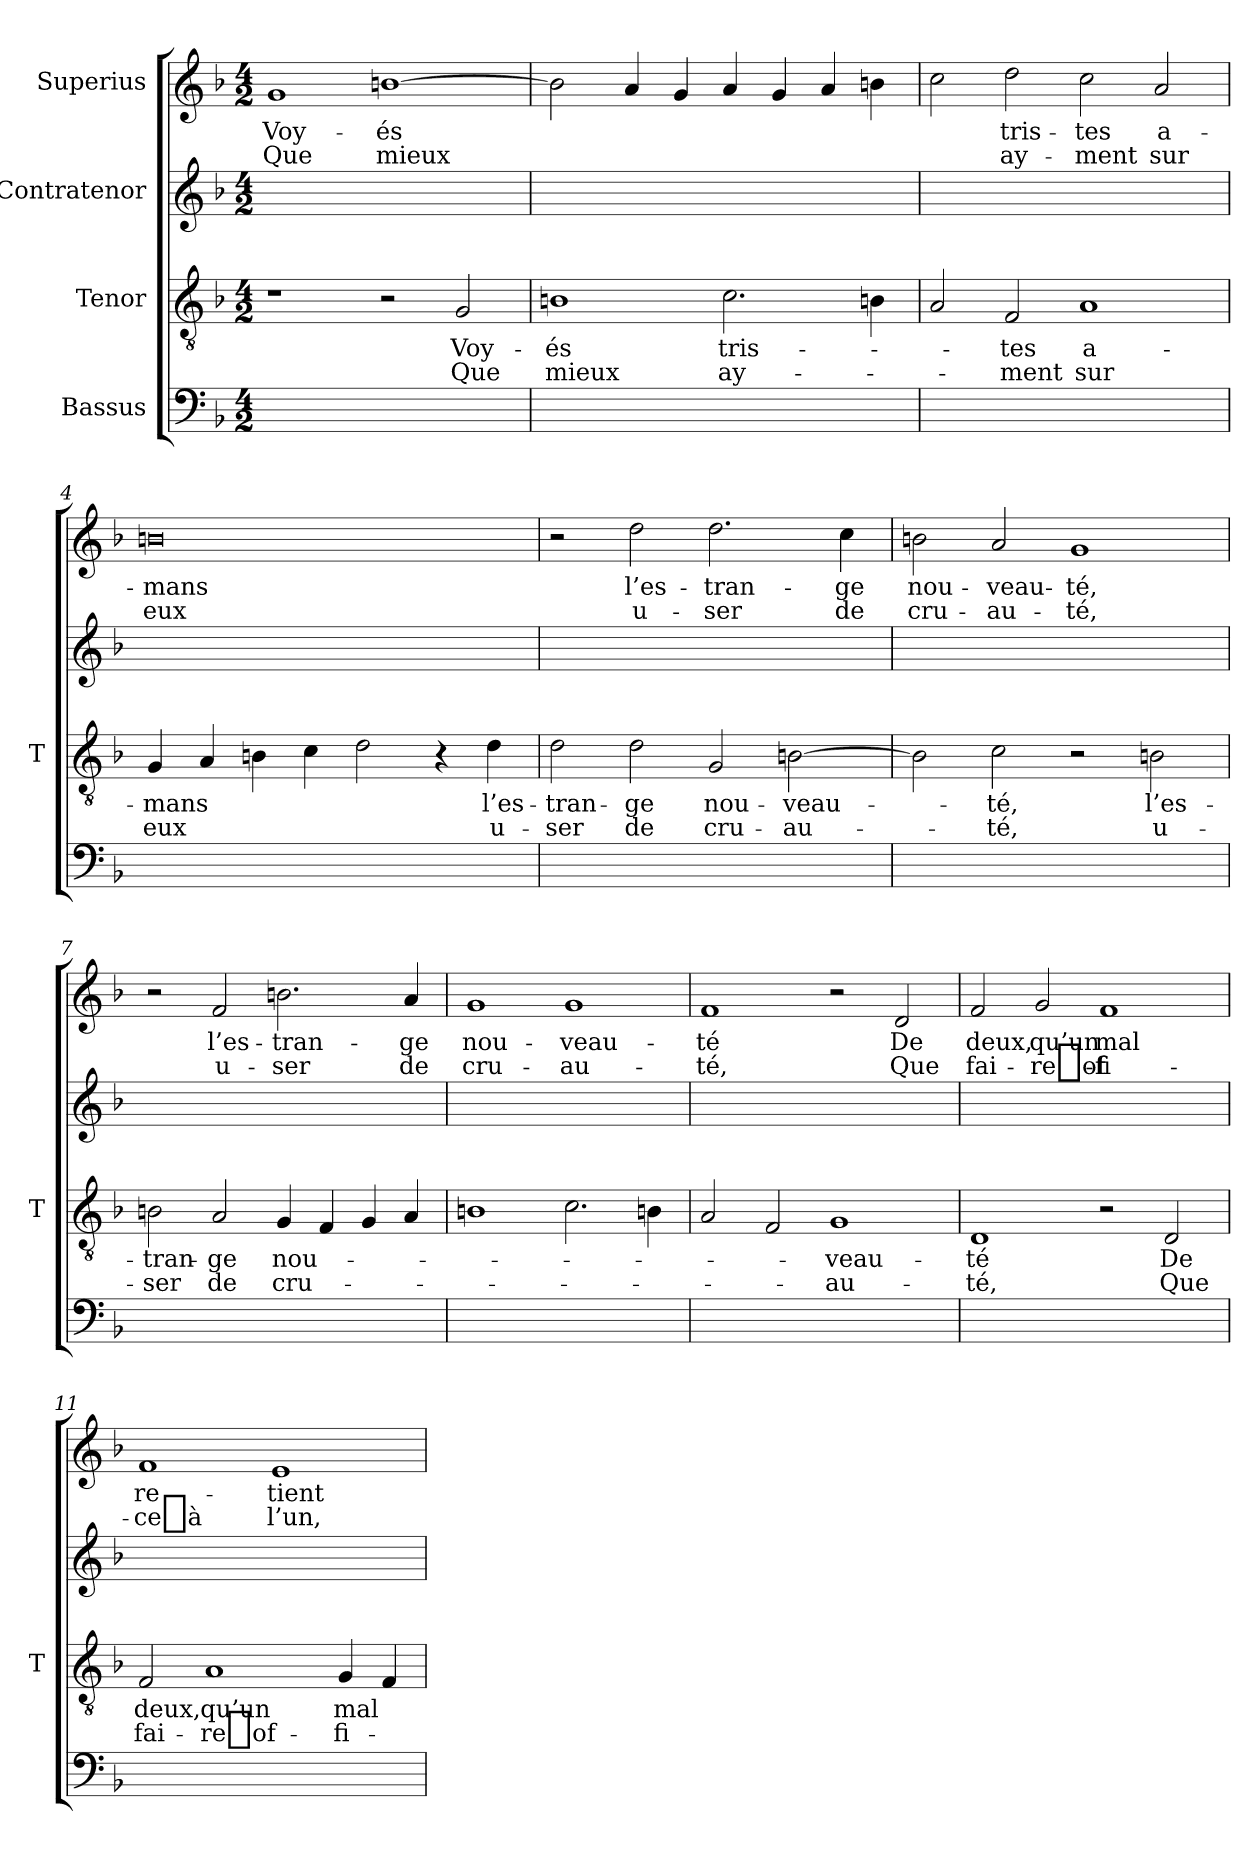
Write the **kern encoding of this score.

**kern	**kern	**text	**text	**kern	**kern	**text	**text
*part4	*part3	*part3	*part3	*part2	*part1	*part1	*part1
*staff4	*staff3	*staff3	*staff3	*staff2	*staff1	*staff1	*staff1
*I"Bassus	*I"Tenor	*	*	*I"Contratenor	*I"Superius	*	*
*	*I'T	*	*	*	*	*	*
*clefF4	*clefGv2	*	*	*clefG2	*clefG2	*	*
*k[b-]	*k[b-]	*	*	*k[b-]	*k[b-]	*	*
*M4/2	*M4/2	*	*	*M4/2	*M4/2	*	*
=1	=1	=1	=1	=1	=1	=1	=1
0ryy	1r	.	.	0ryy	1g	Voy-	-Que
.	2r	.	.	.	[1bn	-és	-mieux
.	2G	Voy-	-Que	.	.	.	.
=2	=2	=2	=2	=2	=2	=2	=2
0ryy	1Bn	-és	-mieux	0ryy	2b]	.	.
.	.	.	.	.	4a	.	.
.	.	.	.	.	4g	.	.
.	2.c	tris-	ay-	.	4a	.	.
.	.	.	.	.	4g	.	.
.	.	.	.	.	4a	.	.
.	4Bn	.	.	.	4bn	.	.
=3	=3	=3	=3	=3	=3	=3	=3
0ryy	2A	.	.	0ryy	2cc	.	.
.	2F	-tes	-ment	.	2dd	tris-	ay-
.	1A	a-	-sur	.	2cc	-tes	-ment
.	.	.	.	.	2a	a-	-sur
=4	=4	=4	=4	=4	=4	=4	=4
0ryy	4G	-mans	-eux	0ryy	0bn	-mans	-eux
.	4A	.	.	.	.	.	.
.	4Bn	.	.	.	.	.	.
.	4c	.	.	.	.	.	.
.	2d	.	.	.	.	.	.
.	4r	.	.	.	.	.	.
.	4d	l’es-	u-	.	.	.	.
=5	=5	=5	=5	=5	=5	=5	=5
0ryy	2d	tran-	-ser	0ryy	2r	.	.
.	2d	-ge	-de	.	2dd	l’es-	u-
.	2G	nou-	cru-	.	2.dd	tran-	-ser
.	[2Bn	veau-	au-	.	.	.	.
.	.	.	.	.	4cc	-ge	-de
=6	=6	=6	=6	=6	=6	=6	=6
0ryy	2B]	.	.	0ryy	2bn	nou-	cru-
.	2c	-té,	-té,	.	2a	veau-	au-
.	2r	.	.	.	1g	-té,	-té,
.	2Bn	l’es-	u-	.	.	.	.
=7	=7	=7	=7	=7	=7	=7	=7
0ryy	2Bn	tran-	-ser	0ryy	2r	.	.
.	2A	-ge	-de	.	2f	l’es-	u-
.	4G	nou-	cru-	.	2.bn	tran-	-ser
.	4F	.	.	.	.	.	.
.	4G	.	.	.	.	.	.
.	4A	.	.	.	4a	-ge	-de
=8	=8	=8	=8	=8	=8	=8	=8
0ryy	1Bn	.	.	0ryy	1g	nou-	cru-
.	2.c	.	.	.	1g	veau-	au-
.	4Bn	.	.	.	.	.	.
=9	=9	=9	=9	=9	=9	=9	=9
0ryy	2A	.	.	0ryy	1f	-té	-té,
.	2F	.	.	.	.	.	.
.	1G	veau-	au-	.	2r	.	.
.	.	.	.	.	2d	-De	-Que
=10	=10	=10	=10	=10	=10	=10	=10
0ryy	1D	-té	-té,	0ryy	2f	-deux,	fai-
.	.	.	.	.	2g	-qu’un	re_of-
.	2r	.	.	.	1f	-mal	fi-
.	2D	-De	-Que	.	.	.	.
=11	=11	=11	=11	=11	=11	=11	=11
0ryy	2F	-deux,	fai-	0ryy	1f	re-	-ce_à
.	1A	-qu’un	re_of-	.	.	.	.
.	.	.	.	.	1e	-tient	-l’un,
.	4G	-mal	fi-	.	.	.	.
.	4F	.	.	.	.	.	.
=	=	=	=	=	=	=	=
*-	*-	*-	*-	*-	*-	*-	*-
